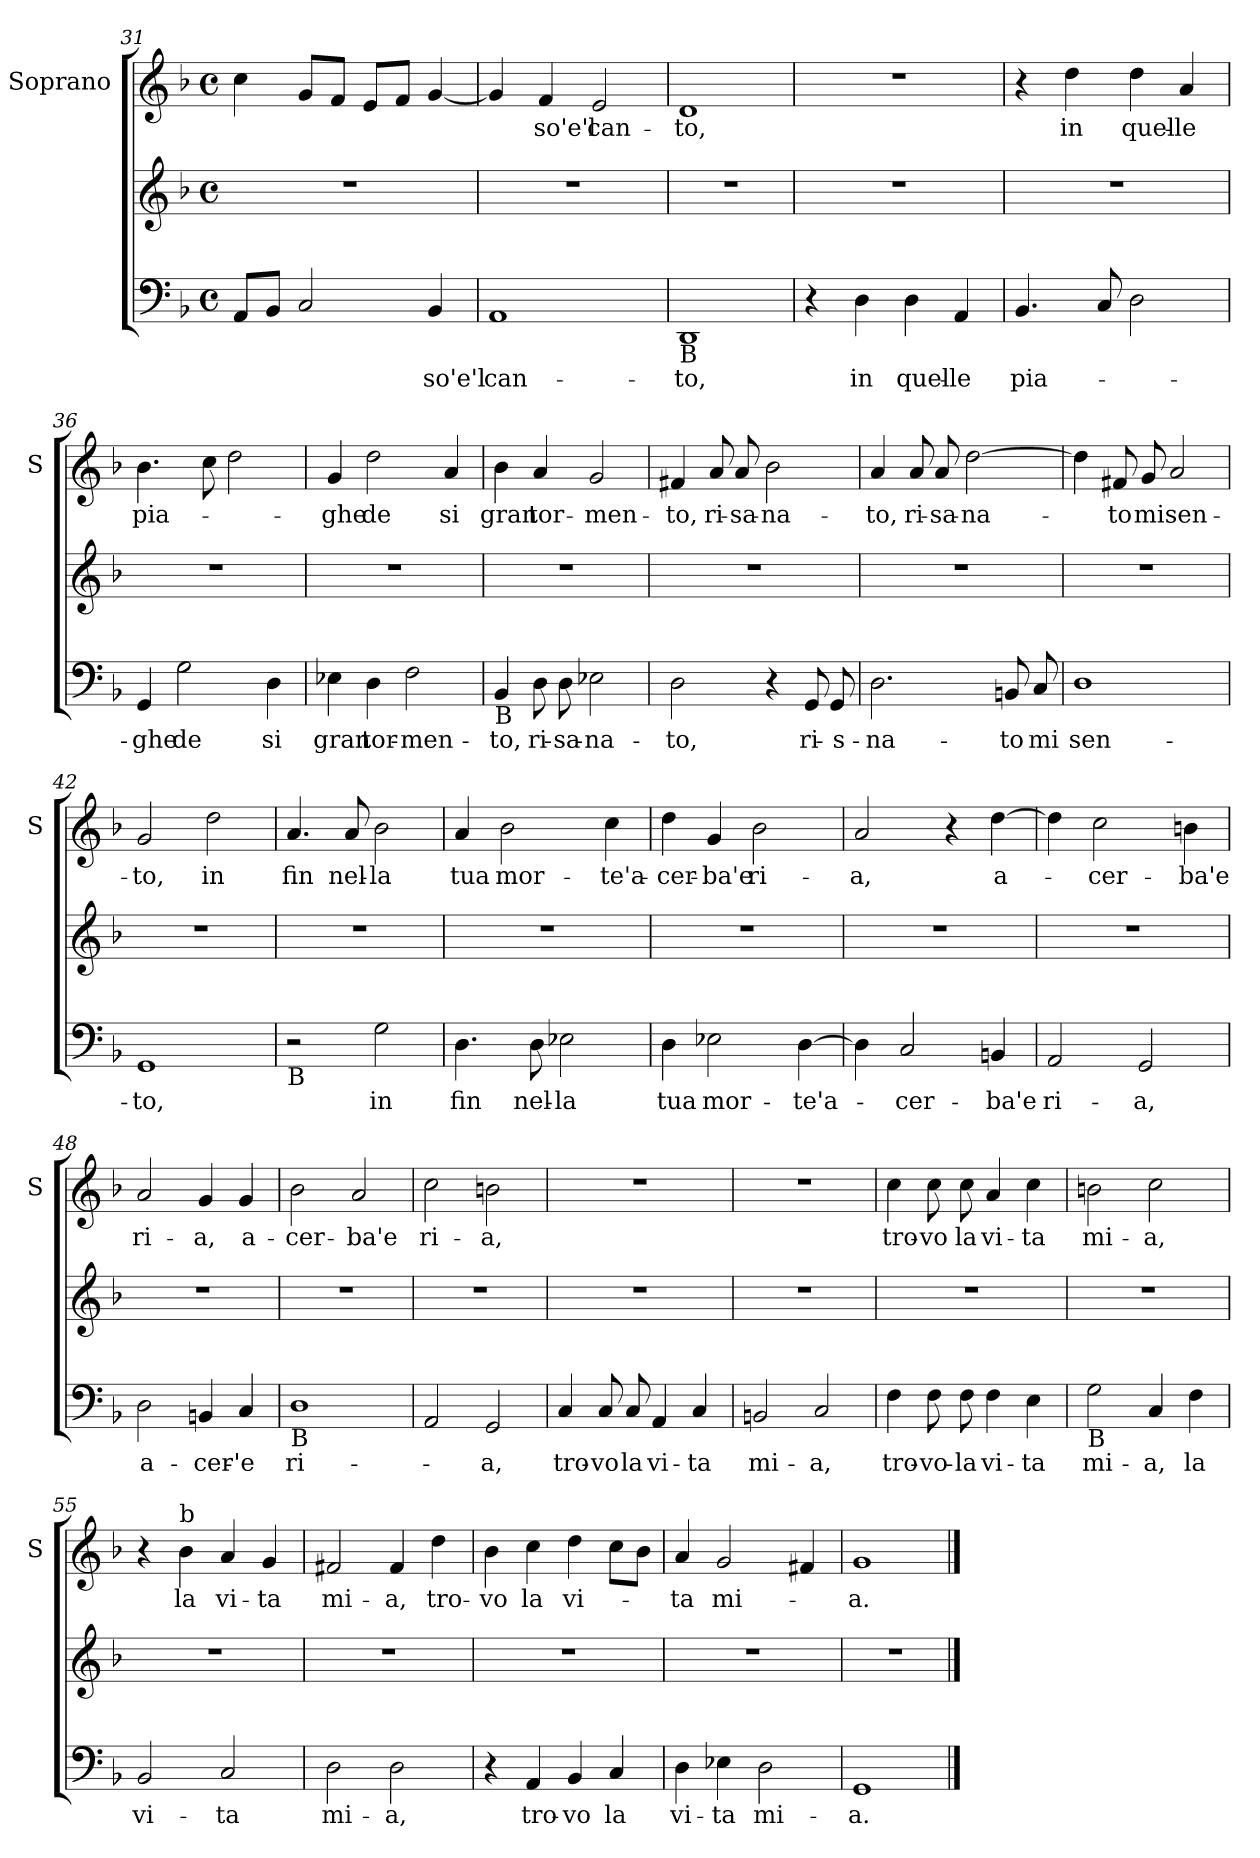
**kern	**text	**kern	**kern	**text
*part2	*part2	*part2	*part1	*part1
*staff3	*staff3	*staff2	*staff1	*staff1
*	*	*	*I"Soprano	*
*	*	*	*I'S	*
*clefF4	*	*clefG2	*clefG2	*
*k[b-]	*	*k[b-]	*k[b-]	*
*F:	*	*F:	*F:	*
*M4/4	*	*M4/4	*M4/4	*
*met(c)	*	*met(c)	*met(c)	*
=31	=31	=31	=31	=31
8AA/L	.	1r	4cc\	.
8BB-/J	.	.	.	.
2C/	.	.	8g/L	.
.	.	.	8f/J	.
.	.	.	8e/L	.
.	.	.	8f/J	.
!	!LO:LY:b	!	!	!
4BB-/	-so'e'l	.	[4g/	.
=32	=32	=32	=32	=32
!	!LO:LY:b	!	!	!
1AA	can-	1r	4g/]	.
!	!	!	!	!LO:LY:b
.	.	.	4f/	-so'e'l
!	!	!	!	!LO:LY:b
.	.	.	2e/	can-
!!LO:LB:g=z
=33	=33	=33	=33	=33
!LO:TX:b:t=B	!	!	!	!
!	!LO:LY:b	!	!	!LO:LY:b
1DD	-to,	1r	1d	-to,
=34	=34	=34	=34	=34
4r	.	1r	1r	.
!	!LO:LY:b	!	!	!
4D\	in	.	.	.
!	!LO:LY:b	!	!	!
4D\	quel-	.	.	.
!	!LO:LY:b	!	!	!
4AA/	-le	.	.	.
=35	=35	=35	=35	=35
!	!LO:LY:b	!	!	!
4.BB-/	pia-	1r	4r	.
!	!	!	!	!LO:LY:b
.	.	.	4dd\	in
8C/	.	.	.	.
!	!	!	!	!LO:LY:b
2D\	.	.	4dd\	quel-
!	!	!	!	!LO:LY:b
.	.	.	4a/	-le
=36	=36	=36	=36	=36
!	!LO:LY:b	!	!	!LO:LY:b
4GG/	-ghe	1r	4.b-\	pia-
!	!LO:LY:b	!	!	!
2G\	de	.	.	.
.	.	.	8cc\	.
.	.	.	2dd\	.
!	!LO:LY:b	!	!	!
4D\	si	.	.	.
=37	=37	=37	=37	=37
!	!LO:LY:b	!	!	!LO:LY:b
4E-X\	gran	1r	4g/	-ghe
!	!LO:LY:b	!	!	!LO:LY:b
4D\	tor-	.	2dd\	de
!	!LO:LY:b	!	!	!
2F\	-men-	.	.	.
!	!	!	!	!LO:LY:b
.	.	.	4a/	si
!!LO:PB:g=z
=38	=38	=38	=38	=38
!LO:TX:b:t=B	!	!	!	!
!	!LO:LY:b	!	!	!LO:LY:b
4BB-/	-to,	1r	4b-\	gran
!	!LO:LY:b	!	!	!LO:LY:b
8D\	ri-	.	4a/	tor-
!	!LO:LY:b	!	!	!
8D\	-sa-	.	.	.
!	!LO:LY:b	!	!	!LO:LY:b
2E-X\	-na-	.	2g/	-men-
=39	=39	=39	=39	=39
!	!LO:LY:b	!	!	!LO:LY:b
2D\	-to,	1r	4f#X/	-to,
!	!	!	!	!LO:LY:b
.	.	.	8a/	ri-
!	!	!	!	!LO:LY:b
.	.	.	8a/	-sa-
!	!	!	!	!LO:LY:b
4r	.	.	2b-\	-na-
!	!LO:LY:b	!	!	!
8GG/	ri-	.	.	.
!	!LO:LY:b	!	!	!
8GG/	-s-	.	.	.
=40	=40	=40	=40	=40
!	!LO:LY:b	!	!	!LO:LY:b
2.D\	-na-	1r	4a/	-to,
!	!	!	!	!LO:LY:b
.	.	.	8a/	ri-
!	!	!	!	!LO:LY:b
.	.	.	8a/	-sa-
!	!	!	!	!LO:LY:b
.	.	.	[2dd\	-na-
!	!LO:LY:b	!	!	!
8BBn/	-to	.	.	.
!	!LO:LY:b	!	!	!
8C/	mi	.	.	.
=41	=41	=41	=41	=41
!	!LO:LY:b	!	!	!
1D	sen-	1r	4dd\]	.
!	!	!	!	!LO:LY:b
.	.	.	8f#X/	-to
!	!	!	!	!LO:LY:b
.	.	.	8g/	mi
!	!	!	!	!LO:LY:b
.	.	.	2a/	sen-
=42	=42	=42	=42	=42
!	!LO:LY:b	!	!	!LO:LY:b
1GG	-to,	1r	2g/	-to,
!	!	!	!	!LO:LY:b
.	.	.	2dd\	in
!!LO:LB:g=z
=43	=43	=43	=43	=43
!LO:TX:b:t=B	!	!	!	!
!	!	!	!	!LO:LY:b
2r	.	1r	4.a/	fin
!	!	!	!	!LO:LY:b
.	.	.	8a/	nel-
!	!LO:LY:b	!	!	!LO:LY:b
2G\	in	.	2b-\	-la
=44	=44	=44	=44	=44
!	!LO:LY:b	!	!	!LO:LY:b
4.D\	fin	1r	4a/	tua
!	!	!	!	!LO:LY:b
.	.	.	2b-\	mor-
!	!LO:LY:b	!	!	!
8D\	nel-	.	.	.
!	!LO:LY:b	!	!	!
2E-X\	-la	.	.	.
!	!	!	!	!LO:LY:b
.	.	.	4cc\	-te'a-
=45	=45	=45	=45	=45
!	!LO:LY:b	!	!	!LO:LY:b
4D\	tua	1r	4dd\	-cer-
!	!LO:LY:b	!	!	!LO:LY:b
2E-X\	mor-	.	4g/	-ba'e
!	!	!	!	!LO:LY:b
.	.	.	2b-\	ri-
!	!LO:LY:b	!	!	!
[4D\	-te'a-	.	.	.
=46	=46	=46	=46	=46
!	!	!	!	!LO:LY:b
4D\]	.	1r	2a/	-a,
!	!LO:LY:b	!	!	!
2C/	-cer-	.	.	.
.	.	.	4r	.
!	!LO:LY:b	!	!	!LO:LY:b
4BBn/	-ba'e	.	[4dd\	a-
=47	=47	=47	=47	=47
!	!LO:LY:b	!	!	!
2AA/	ri-	1r	4dd\]	.
!	!	!	!	!LO:LY:b
.	.	.	2cc\	-cer-
!	!LO:LY:b	!	!	!
2GG/	-a,	.	.	.
!	!	!	!	!LO:LY:b
.	.	.	4bn\	-ba'e
=48	=48	=48	=48	=48
!	!LO:LY:b	!	!	!LO:LY:b
2D\	a-	1r	2a/	ri-
!	!LO:LY:b	!	!	!LO:LY:b
4BBn/	-cer-	.	4g/	-a,
!	!LO:LY:b	!	!	!LO:LY:b
4C/	-'e	.	4g/	a-
!!LO:LB:g=z
=49	=49	=49	=49	=49
!LO:TX:b:t=B	!	!	!	!
!	!LO:LY:b	!	!	!LO:LY:b
1D	ri-	1r	2b-\	-cer-
!	!	!	!	!LO:LY:b
.	.	.	2a/	-ba'e
=50	=50	=50	=50	=50
!	!	!	!	!LO:LY:b
2AA/	.	1r	2cc\	ri-
!	!LO:LY:b	!	!	!LO:LY:b
2GG/	-a,	.	2bn\	-a,
=51	=51	=51	=51	=51
!	!LO:LY:b	!	!	!
4C/	tro-	1r	1r	.
!	!LO:LY:b	!	!	!
8C/	-vo	.	.	.
!	!LO:LY:b	!	!	!
8C/	la	.	.	.
!	!LO:LY:b	!	!	!
4AA/	vi-	.	.	.
!	!LO:LY:b	!	!	!
4C/	-ta	.	.	.
=52	=52	=52	=52	=52
!	!LO:LY:b	!	!	!
2BBn/	mi-	1r	1r	.
!	!LO:LY:b	!	!	!
2C/	-a,	.	.	.
=53	=53	=53	=53	=53
!	!LO:LY:b	!	!	!LO:LY:b
4F\	tro-	1r	4cc\	tro-
!	!LO:LY:b	!	!	!LO:LY:b
8F\	-vo-	.	8cc\	-vo
!	!LO:LY:b	!	!	!LO:LY:b
8F\	-la	.	8cc\	la
!	!LO:LY:b	!	!	!LO:LY:b
4F\	vi-	.	4a/	vi-
!	!LO:LY:b	!	!	!LO:LY:b
4E\	-ta	.	4cc\	-ta
!!LO:LB:g=z
=54	=54	=54	=54	=54
!LO:TX:b:t=B	!	!	!	!
!	!LO:LY:b	!	!	!LO:LY:b
2G\	mi-	1r	2bn\	mi-
!	!LO:LY:b	!	!	!LO:LY:b
4C/	-a,	.	2cc\	-a,
!	!LO:LY:b	!	!	!
4F\	la	.	.	.
=55	=55	=55	=55	=55
!	!LO:LY:b	!	!	!
2BB-/	vi-	1r	4r	.
!	!	!	!LO:TX:a:t=b	!
!	!	!	!	!LO:LY:b
.	.	.	4b-\	la
!	!LO:LY:b	!	!	!LO:LY:b
2C/	-ta	.	4a/	vi-
!	!	!	!	!LO:LY:b
.	.	.	4g/	-ta
=56	=56	=56	=56	=56
!	!LO:LY:b	!	!	!LO:LY:b
2D\	mi-	1r	2f#X/	mi-
!	!LO:LY:b	!	!	!LO:LY:b
2D\	-a,	.	4f#/	-a,
!	!	!	!	!LO:LY:b
.	.	.	4dd\	tro-
=57	=57	=57	=57	=57
!	!	!	!	!LO:LY:b
4r	.	1r	4b-\	-vo
!	!LO:LY:b	!	!	!LO:LY:b
4AA/	tro-	.	4cc\	la
!	!LO:LY:b	!	!	!LO:LY:b
4BB-/	-vo	.	4dd\	vi-
!	!LO:LY:b	!	!	!
4C/	la	.	8cc\L	.
.	.	.	8b-\J	.
=58	=58	=58	=58	=58
!	!LO:LY:b	!	!	!LO:LY:b
4D\	vi-	1r	4a/	-ta
!	!LO:LY:b	!	!	!LO:LY:b
4E-X\	-ta	.	2g/	mi-
!	!LO:LY:b	!	!	!
2D\	mi-	.	.	.
.	.	.	4f#X/	.
=59	=59	=59	=59	=59
!	!LO:LY:b	!	!	!LO:LY:b
1GG	-a.	1r	1g	-a.
==	==	==	==	==
*-	*-	*-	*-	*-
